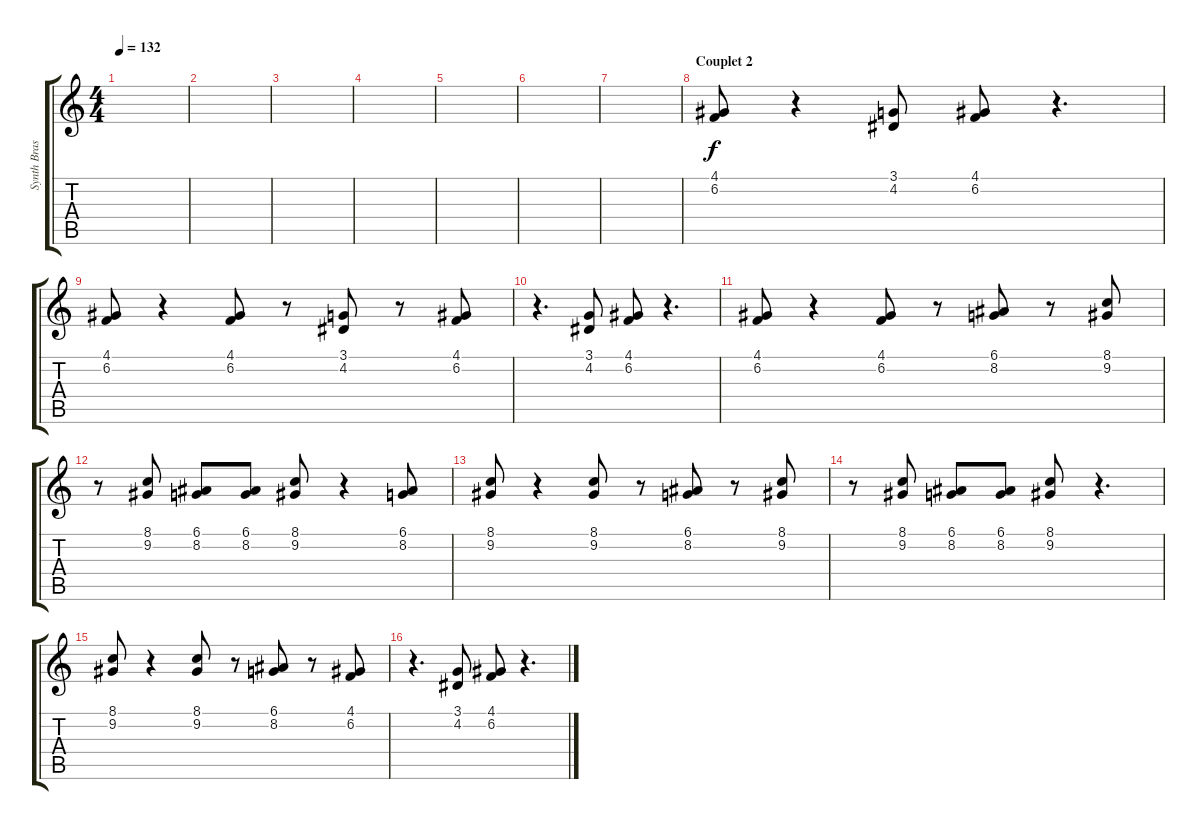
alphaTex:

\track ("Synth Brass" "Synth Bras") {instrument synthbrass1}
\staff {score tabs}
\tuning (E4 B3 G3 D3 A2 E2) {hide}
\ts (4 4)
\tempo 132
\clef g2
\ks c
|
|
|
|
|
|
|
\section ("" "Couplet 2")
(4.1 6.2).8 r.4 (3.1 4.2).8 (4.1 6.2).8 r.4{d} |
(4.1 6.2).8 r.4 (4.1 6.2).8 r.8 (3.1 4.2).8 r.8 (4.1 6.2).8 |
r.4{d} (3.1 4.2).8 (4.1 6.2).8 r.4{d} |
(4.1 6.2).8 r.4 (4.1 6.2).8 r.8 (6.1 8.2).8 r.8 (8.1 9.2).8 |
r.8 (8.1 9.2).8 (6.1 8.2).8 (6.1 8.2).8 (8.1 9.2).8 r.4 (6.1 8.2).8 |
(8.1 9.2).8 r.4 (8.1 9.2).8 r.8 (6.1 8.2).8 r.8 (8.1 9.2).8 |
r.8 (8.1 9.2).8 (6.1 8.2).8 (6.1 8.2).8 (8.1 9.2).8 r.4{d} |
(8.1 9.2).8 r.4 (8.1 9.2).8 r.8 (6.1 8.2).8 r.8 (4.1 6.2).8 |
r.4{d} (3.1 4.2).8 (4.1 6.2).8 r.4{d}
